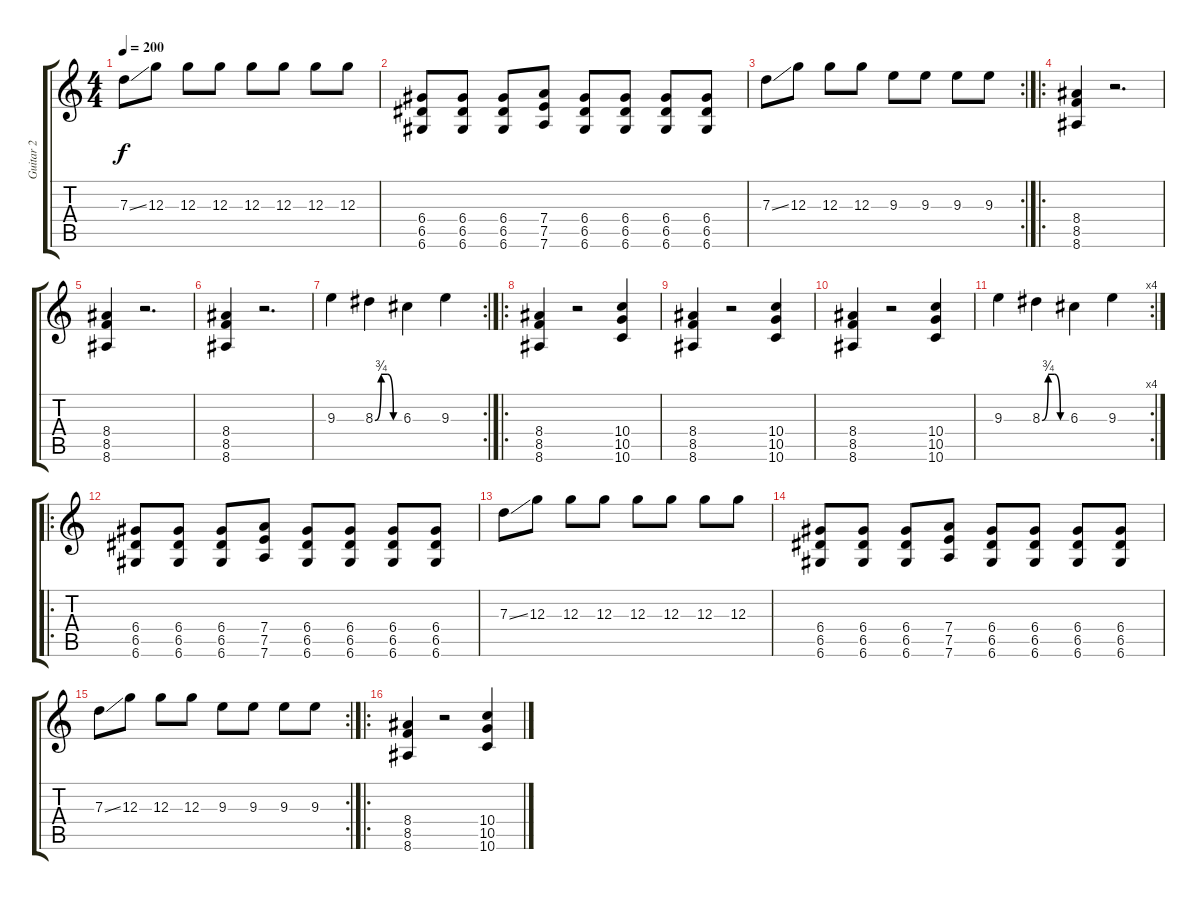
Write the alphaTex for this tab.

\track ("Guitar 2" "Guitar 2") {instrument distortionguitar}
\staff {score tabs}
\tuning (E4 B3 G3 D3 A2 D2) {hide}
\ts (4 4)
\tempo 200
\clef g2
\ks c
7.3{ss}.8{dy f} 12.3.8 12.3.8 12.3.8 12.3.8 12.3.8 12.3.8 12.3.8 |
(6.4 6.5 6.6).8 (6.4 6.5 6.6).8 (6.4 6.5 6.6).8 (7.4 7.5 7.6).8 (6.4 6.5 6.6).8 (6.4 6.5 6.6).8 (6.4 6.5 6.6).8 (6.4 6.5 6.6).8 |
\rc 2
7.3{ss}.8 12.3.8 12.3.8 12.3.8 9.3.8 9.3.8 9.3.8 9.3.8 |
\ro
(8.4 8.5 8.6).4 r.2{d} |
(8.4 8.5 8.6).4 r.2{d} |
(8.4 8.5 8.6).4 r.2{d} |
\rc 2
9.3.4 8.3{be (custom 0 0 15 3 30 3 45 0 60 0)}.4 6.3.4 9.3.4 |
\ro
(8.4 8.5 8.6).4 r.2 (10.4 10.5 10.6).4 |
(8.4 8.5 8.6).4 r.2 (10.4 10.5 10.6).4 |
(8.4 8.5 8.6).4 r.2 (10.4 10.5 10.6).4 |
\rc 4
9.3.4 8.3{be (custom 0 0 15 3 30 3 45 0 60 0)}.4 6.3.4 9.3.4 |
\ro
(6.4 6.5 6.6).8 (6.4 6.5 6.6).8 (6.4 6.5 6.6).8 (7.4 7.5 7.6).8 (6.4 6.5 6.6).8 (6.4 6.5 6.6).8 (6.4 6.5 6.6).8 (6.4 6.5 6.6).8 |
7.3{ss}.8 12.3.8 12.3.8 12.3.8 12.3.8 12.3.8 12.3.8 12.3.8 |
(6.4 6.5 6.6).8 (6.4 6.5 6.6).8 (6.4 6.5 6.6).8 (7.4 7.5 7.6).8 (6.4 6.5 6.6).8 (6.4 6.5 6.6).8 (6.4 6.5 6.6).8 (6.4 6.5 6.6).8 |
\rc 2
7.3{ss}.8 12.3.8 12.3.8 12.3.8 9.3.8 9.3.8 9.3.8 9.3.8 |
\ro
(8.4 8.5 8.6).4 r.2 (10.4 10.5 10.6).4
